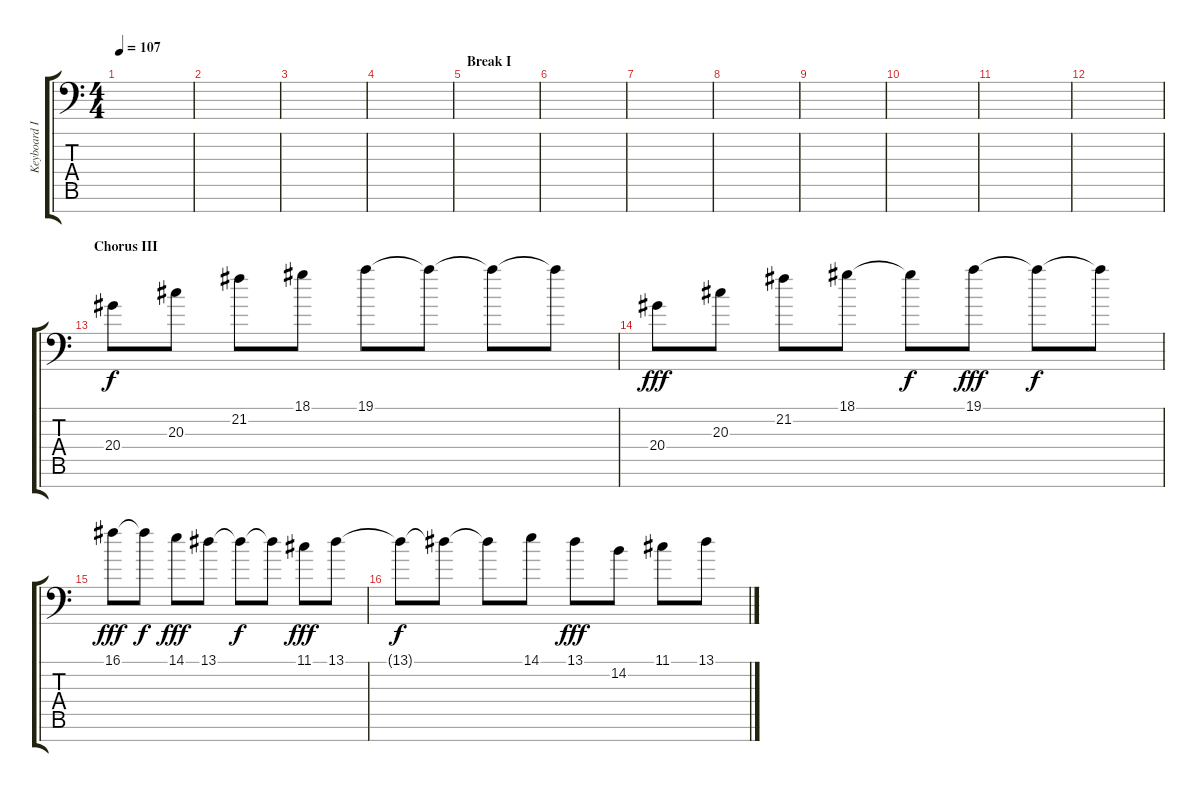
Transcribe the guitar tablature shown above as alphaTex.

\track ("Keyboard III" "Keyboard I") {instrument fx6goblins}
\staff {score tabs}
\tuning (D4 A3 F3 C3 G2 D2 A1) {hide}
\ts (4 4)
\tempo 107
\clef f4
\ks c
|
|
|
|
\section ("" "Break I")
|
|
|
|
|
|
|
|
\section ("" "Chorus III")
20.4.8 20.3.8 21.2.8 18.1.8 19.1.8 19.1{t}.8{dy f} 19.1{t}.8 19.1{t}.8 |
20.4.8{dy fff} 20.3.8 21.2.8 18.1.8 18.1{t}.8{dy f} 19.1.8{dy fff} 19.1{t}.8{dy f} 19.1{t}.8 |
16.1.8{dy fff} 16.1{t}.8{dy f} 14.1.8{dy fff} 13.1.8 13.1{t}.8{dy f} 13.1{t}.8 11.1.8{dy fff} 13.1.8 |
13.1{t}.8{dy f} 13.1{t}.8 13.1{t}.8 14.1.8 13.1.8{dy fff} 14.2.8 11.1.8 13.1.8
